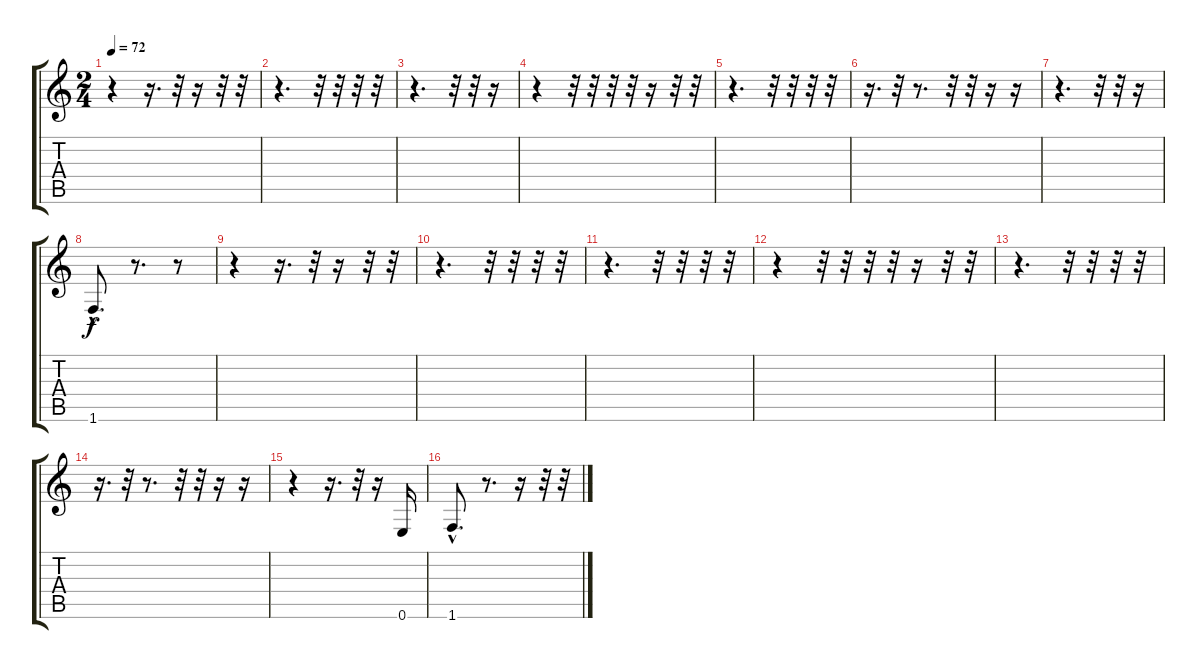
\track "" {instrument electricbassfinger}
\staff {score tabs}
\tuning (E4 B3 G3 D3 A2 E2) {hide}
\ts (2 4)
\tempo 72
\clef g2
\ks c
r.4{dy f} r.16{d} r.32 r.16 r.32 r.32 |
r.4{d} r.32 r.32 r.32 r.32 |
r.4{d} r.32 r.32 r.16 |
r.4 r.32 r.32 r.32 r.32 r.16 r.32 r.32 |
r.4{d} r.32 r.32 r.32 r.32 |
r.16{d} r.32 r.8{d} r.32 r.32 r.16 r.16 |
r.4{d} r.32 r.32 r.16 |
1.6{hac}.8{d} r.8{d} r.8 |
r.4 r.16{d} r.32 r.16 r.32 r.32 |
r.4{d} r.32 r.32 r.32 r.32 |
r.4{d} r.32 r.32 r.32 r.32 |
r.4 r.32 r.32 r.32 r.32 r.16 r.32 r.32 |
r.4{d} r.32 r.32 r.32 r.32 |
r.16{d} r.32 r.8{d} r.32 r.32 r.16 r.16 |
r.4 r.16{d} r.32 r.16 0.6.16 |
1.6{hac}.8{d} r.8{d} r.16 r.32 r.32
